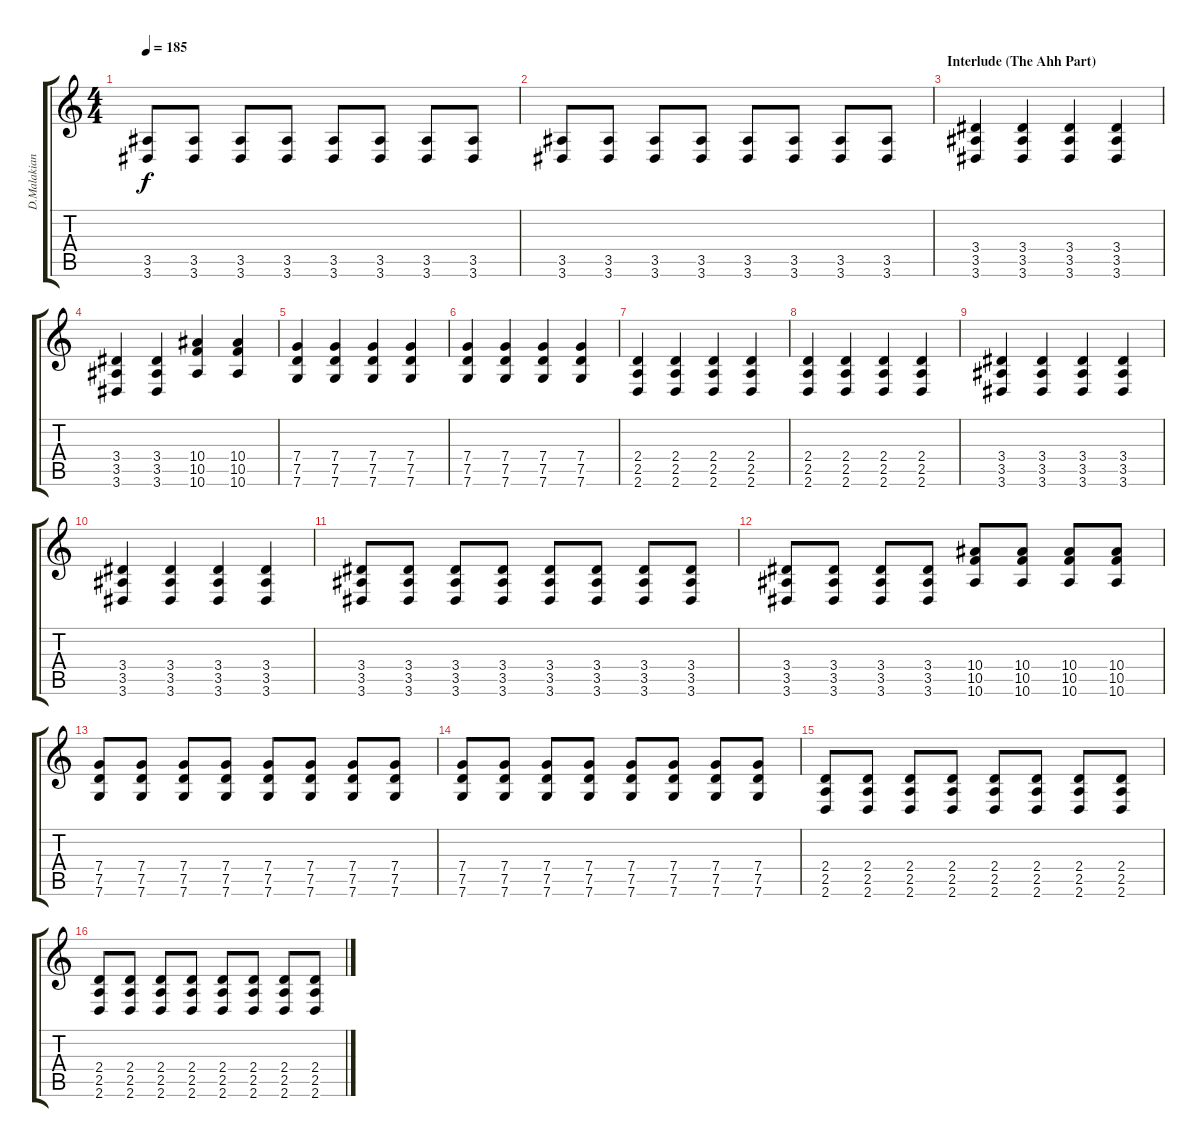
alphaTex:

\track ("D.Malakian 1" "D.Malakian") {instrument distortionguitar}
\staff {score tabs}
\tuning (D4 A3 F3 C3 G2 C2) {hide}
\ts (4 4)
\tempo 185
\clef g2
\ks c
(3.5 3.6).8{dy f} (3.5 3.6).8 (3.5 3.6).8 (3.5 3.6).8 (3.5 3.6).8 (3.5 3.6).8 (3.5 3.6).8 (3.5 3.6).8 |
(3.5 3.6).8 (3.5 3.6).8 (3.5 3.6).8 (3.5 3.6).8 (3.5 3.6).8 (3.5 3.6).8 (3.5 3.6).8 (3.5 3.6).8 |
\section ("" "Interlude (The Ahh Part)")
(3.4 3.5 3.6).4 (3.4 3.5 3.6).4 (3.4 3.5 3.6).4 (3.4 3.5 3.6).4 |
(3.4 3.5 3.6).4 (3.4 3.5 3.6).4 (10.4 10.5 10.6).4 (10.4 10.5 10.6).4 |
(7.4 7.5 7.6).4 (7.4 7.5 7.6).4 (7.4 7.5 7.6).4 (7.4 7.5 7.6).4 |
(7.4 7.5 7.6).4 (7.4 7.5 7.6).4 (7.4 7.5 7.6).4 (7.4 7.5 7.6).4 |
(2.4 2.5 2.6).4 (2.4 2.5 2.6).4 (2.4 2.5 2.6).4 (2.4 2.5 2.6).4 |
(2.4 2.5 2.6).4 (2.4 2.5 2.6).4 (2.4 2.5 2.6).4 (2.4 2.5 2.6).4 |
(3.4 3.5 3.6).4 (3.4 3.5 3.6).4 (3.4 3.5 3.6).4 (3.4 3.5 3.6).4 |
(3.4 3.5 3.6).4 (3.4 3.5 3.6).4 (3.4 3.5 3.6).4 (3.4 3.5 3.6).4 |
(3.4 3.5 3.6).8 (3.4 3.5 3.6).8 (3.4 3.5 3.6).8 (3.4 3.5 3.6).8 (3.4 3.5 3.6).8 (3.4 3.5 3.6).8 (3.4 3.5 3.6).8 (3.4 3.5 3.6).8 |
(3.4 3.5 3.6).8 (3.4 3.5 3.6).8 (3.4 3.5 3.6).8 (3.4 3.5 3.6).8 (10.4 10.5 10.6).8 (10.4 10.5 10.6).8 (10.4 10.5 10.6).8 (10.4 10.5 10.6).8 |
(7.4 7.5 7.6).8 (7.4 7.5 7.6).8 (7.4 7.5 7.6).8 (7.4 7.5 7.6).8 (7.4 7.5 7.6).8 (7.4 7.5 7.6).8 (7.4 7.5 7.6).8 (7.4 7.5 7.6).8 |
(7.4 7.5 7.6).8 (7.4 7.5 7.6).8 (7.4 7.5 7.6).8 (7.4 7.5 7.6).8 (7.4 7.5 7.6).8 (7.4 7.5 7.6).8 (7.4 7.5 7.6).8 (7.4 7.5 7.6).8 |
(2.4 2.5 2.6).8 (2.4 2.5 2.6).8 (2.4 2.5 2.6).8 (2.4 2.5 2.6).8 (2.4 2.5 2.6).8 (2.4 2.5 2.6).8 (2.4 2.5 2.6).8 (2.4 2.5 2.6).8 |
(2.4 2.5 2.6).8 (2.4 2.5 2.6).8 (2.4 2.5 2.6).8 (2.4 2.5 2.6).8 (2.4 2.5 2.6).8 (2.4 2.5 2.6).8 (2.4 2.5 2.6).8 (2.4 2.5 2.6).8
